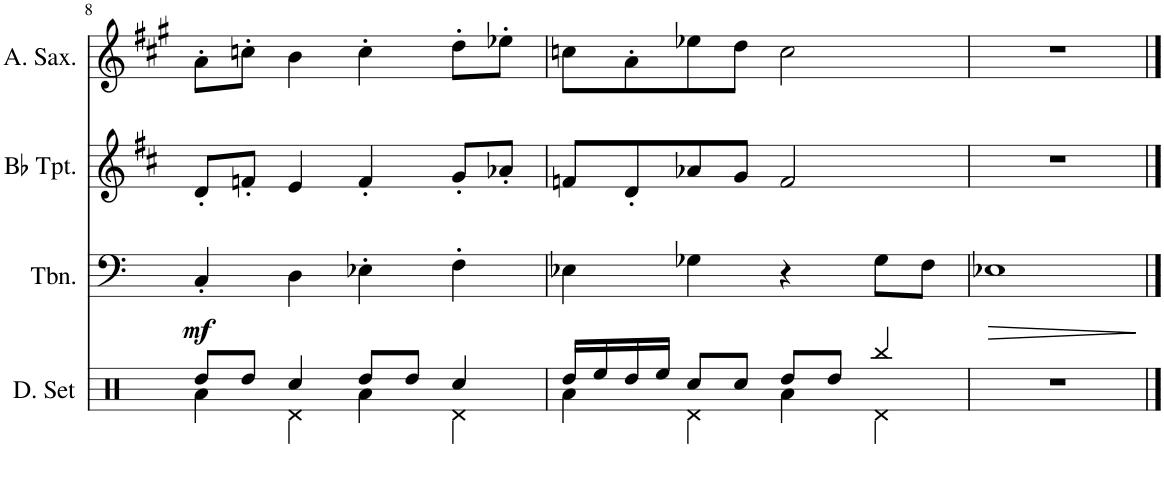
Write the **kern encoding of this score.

**kern	**kern	**dynam	**kern	**kern
*part4	*part3	*part3	*part2	*part1
*staff4	*staff3	*staff3	*staff2	*staff1
*I"Drumset	*I"Trombone	*	*I"Bb Trumpet	*I"Alto Saxophone
*I'D. Set	*I'Tbn.	*	*I'Bb Tpt.	*I'A. Sax.
!!LO:PB:g=z
*clefX	*clefF4	*	*clefG2	*clefG2
*	*	*	*Trd1c2	*Trd5c9
*k[]	*k[]	*	*k[f#c#]	*k[f#c#g#]
*M4/4	*M4/4	*	*M4/4	*M4/4
=8	=8	=8	=8	=8
*^	*	*	*	*
!	!	!	!LO:DY:b	!	!
8Rdd/L	4Ra\	4C'/	mf	8d'/L	8a'\L
8Rdd/J	.	.	.	8fn'/J	8ccn'\J
4Rcc/	4Rd\	4D\	.	4e/	4b\
8Rdd/L	4Ra\	4E-X'\	.	4f'/	4cc'\
8Rdd/J	.	.	.	.	.
4Rcc/	4Rd\	4F'\	.	8g'/L	8dd'\L
.	.	.	.	8a-X'/J	8ee-X'\J
=9	=9	=9	=9	=9	=9
16Rdd/LL	4Ra\	4E-X\	.	8fn/L	8ccn\L
16Ree/	.	.	.	.	.
16Rdd/	.	.	.	8d'/	8a'\
16Ree/JJ	.	.	.	.	.
8Rcc/L	4Rd\	4G-X\	.	8a-X/	8ee-X\
8Rcc/J	.	.	.	8g/J	8dd\J
8Rdd/L	4Ra\	4r	.	2f/	2cc\
8Rdd/J	.	.	.	.	.
4Rbb/	4Rd\	8G-\L	.	.	.
.	.	8F\J	.	.	.
*v	*v	*	*	*	*
=10	=10	=10	=10	=10
!	!	!LO:HP:b	!	!
1r	1E-X	>	1r	1r
.	.	]	.	.
==	==	==	==	==
*-	*-	*-	*-	*-
